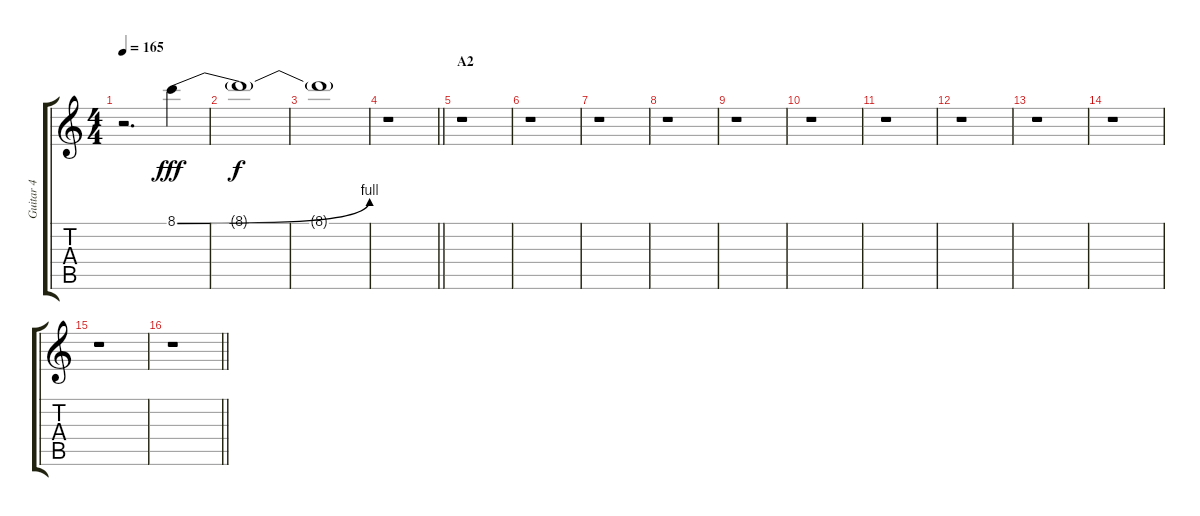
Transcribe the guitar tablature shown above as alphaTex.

\track ("Guitar 4" "Guitar 4") {instrument distortionguitar}
\staff {score tabs}
\tuning (E4 B3 G3 D3 A2 E2) {hide}
\ts (4 4)
\tempo 165
\clef g2
\ks c
r.2{d dy f} 8.1{be (bend 0 0 60 4)}.4{dy fff} |
8.1{t}.1{dy f} |
8.1{t}.1 |
\barLineRight lightlight
r.1 |
\section ("" "A2")
r.1 |
r.1 |
r.1 |
r.1 |
r.1 |
r.1 |
r.1 |
r.1 |
r.1 |
r.1 |
r.1 |
\barLineRight lightlight
r.1
